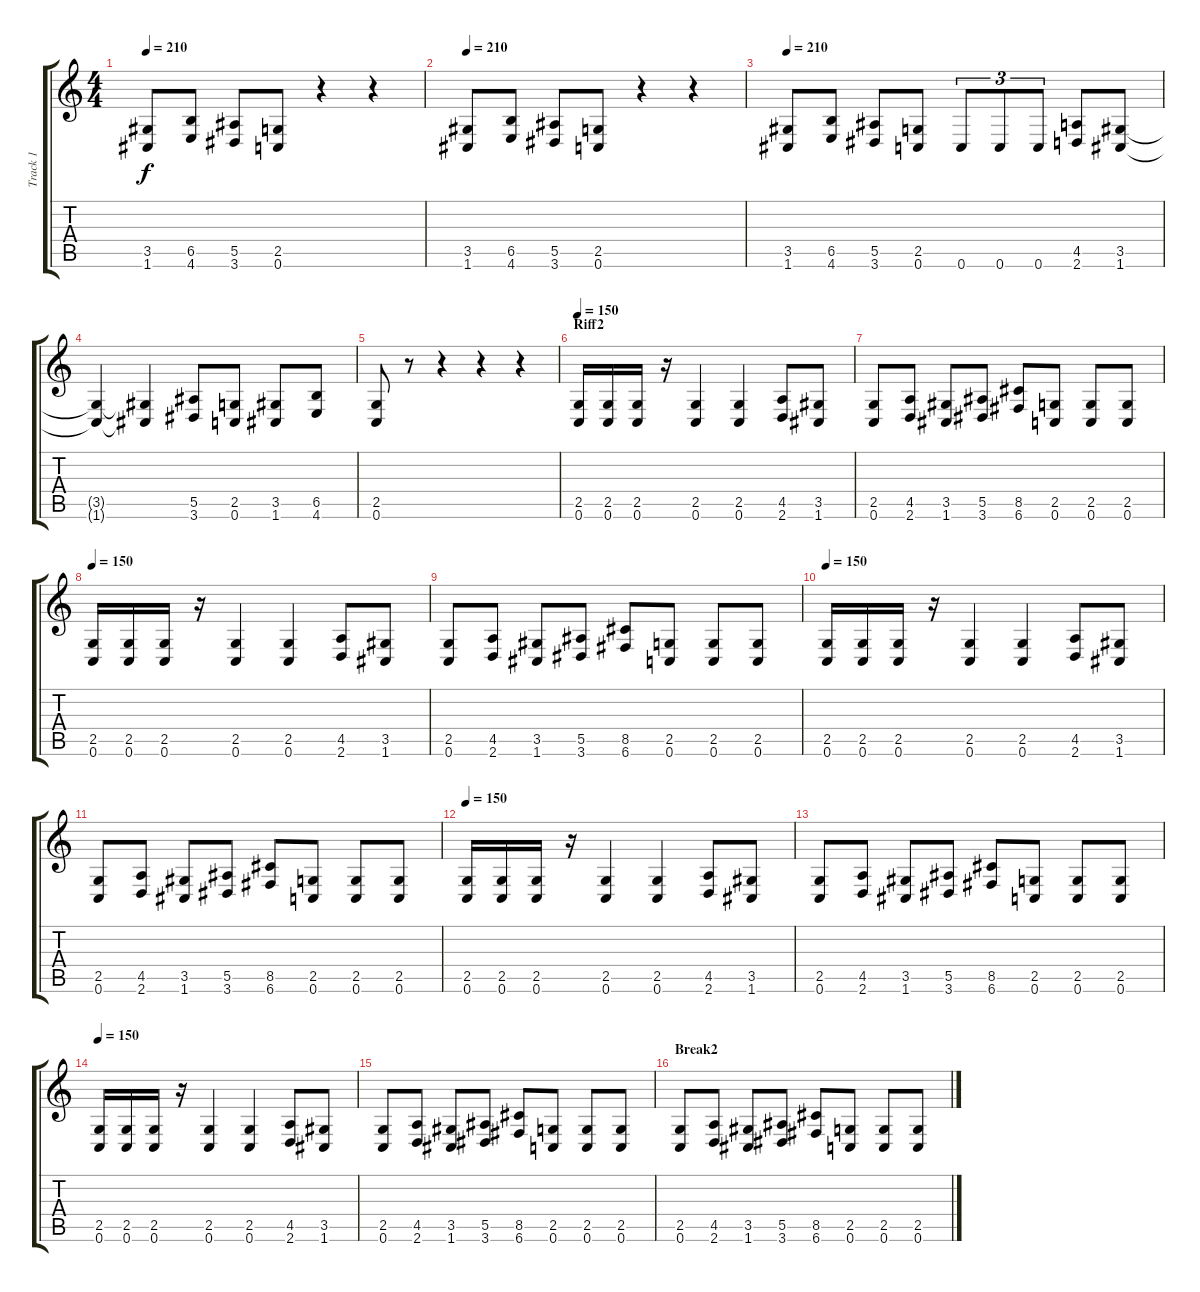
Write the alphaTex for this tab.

\track ("Track 1" "Track 1") {instrument distortionguitar}
\staff {score tabs}
\tuning (C4 G3 Eb3 Bb2 F2 C2) {hide}
\ts (4 4)
\tempo 210
\clef g2
\ks c
(3.5 1.6).8{dy f} (6.5 4.6).8 (5.5 3.6).8 (2.5 0.6).8 r.4 r.4 |
\tempo 210
(3.5 1.6).8 (6.5 4.6).8 (5.5 3.6).8 (2.5 0.6).8 r.4 r.4 |
\tempo 210
(3.5 1.6).8 (6.5 4.6).8 (5.5 3.6).8 (2.5 0.6).8 0.6.8{tu (3 2)} 0.6.8{tu (3 2)} 0.6.8{tu (3 2)} (4.5 2.6).8 (3.5 1.6).8 |
(3.5{t} 1.6{t}).4 (3.5{t} 1.6{t}).4 (5.5 3.6).8 (2.5 0.6).8 (3.5 1.6).8 (6.5 4.6).8 |
(2.5 0.6).8 r.8 r.4 r.4 r.4 |
\section ("" "Riff2")
\tempo 150
(2.5 0.6).16 (2.5 0.6).16 (2.5 0.6).16 r.16 (2.5 0.6).4 (2.5 0.6).4 (4.5 2.6).8 (3.5 1.6).8 |
(2.5 0.6).8 (4.5 2.6).8 (3.5 1.6).8 (5.5 3.6).8 (8.5 6.6).8 (2.5 0.6).8 (2.5 0.6).8 (2.5 0.6).8 |
\tempo 150
(2.5 0.6).16 (2.5 0.6).16 (2.5 0.6).16 r.16 (2.5 0.6).4 (2.5 0.6).4 (4.5 2.6).8 (3.5 1.6).8 |
(2.5 0.6).8 (4.5 2.6).8 (3.5 1.6).8 (5.5 3.6).8 (8.5 6.6).8 (2.5 0.6).8 (2.5 0.6).8 (2.5 0.6).8 |
\tempo 150
(2.5 0.6).16 (2.5 0.6).16 (2.5 0.6).16 r.16 (2.5 0.6).4 (2.5 0.6).4 (4.5 2.6).8 (3.5 1.6).8 |
(2.5 0.6).8 (4.5 2.6).8 (3.5 1.6).8 (5.5 3.6).8 (8.5 6.6).8 (2.5 0.6).8 (2.5 0.6).8 (2.5 0.6).8 |
\tempo 150
(2.5 0.6).16 (2.5 0.6).16 (2.5 0.6).16 r.16 (2.5 0.6).4 (2.5 0.6).4 (4.5 2.6).8 (3.5 1.6).8 |
(2.5 0.6).8 (4.5 2.6).8 (3.5 1.6).8 (5.5 3.6).8 (8.5 6.6).8 (2.5 0.6).8 (2.5 0.6).8 (2.5 0.6).8 |
\tempo 150
(2.5 0.6).16 (2.5 0.6).16 (2.5 0.6).16 r.16 (2.5 0.6).4 (2.5 0.6).4 (4.5 2.6).8 (3.5 1.6).8 |
(2.5 0.6).8 (4.5 2.6).8 (3.5 1.6).8 (5.5 3.6).8 (8.5 6.6).8 (2.5 0.6).8 (2.5 0.6).8 (2.5 0.6).8 |
\section ("" "Break2")
(2.5 0.6).8 (4.5 2.6).8 (3.5 1.6).8 (5.5 3.6).8 (8.5 6.6).8 (2.5 0.6).8 (2.5 0.6).8 (2.5 0.6).8
